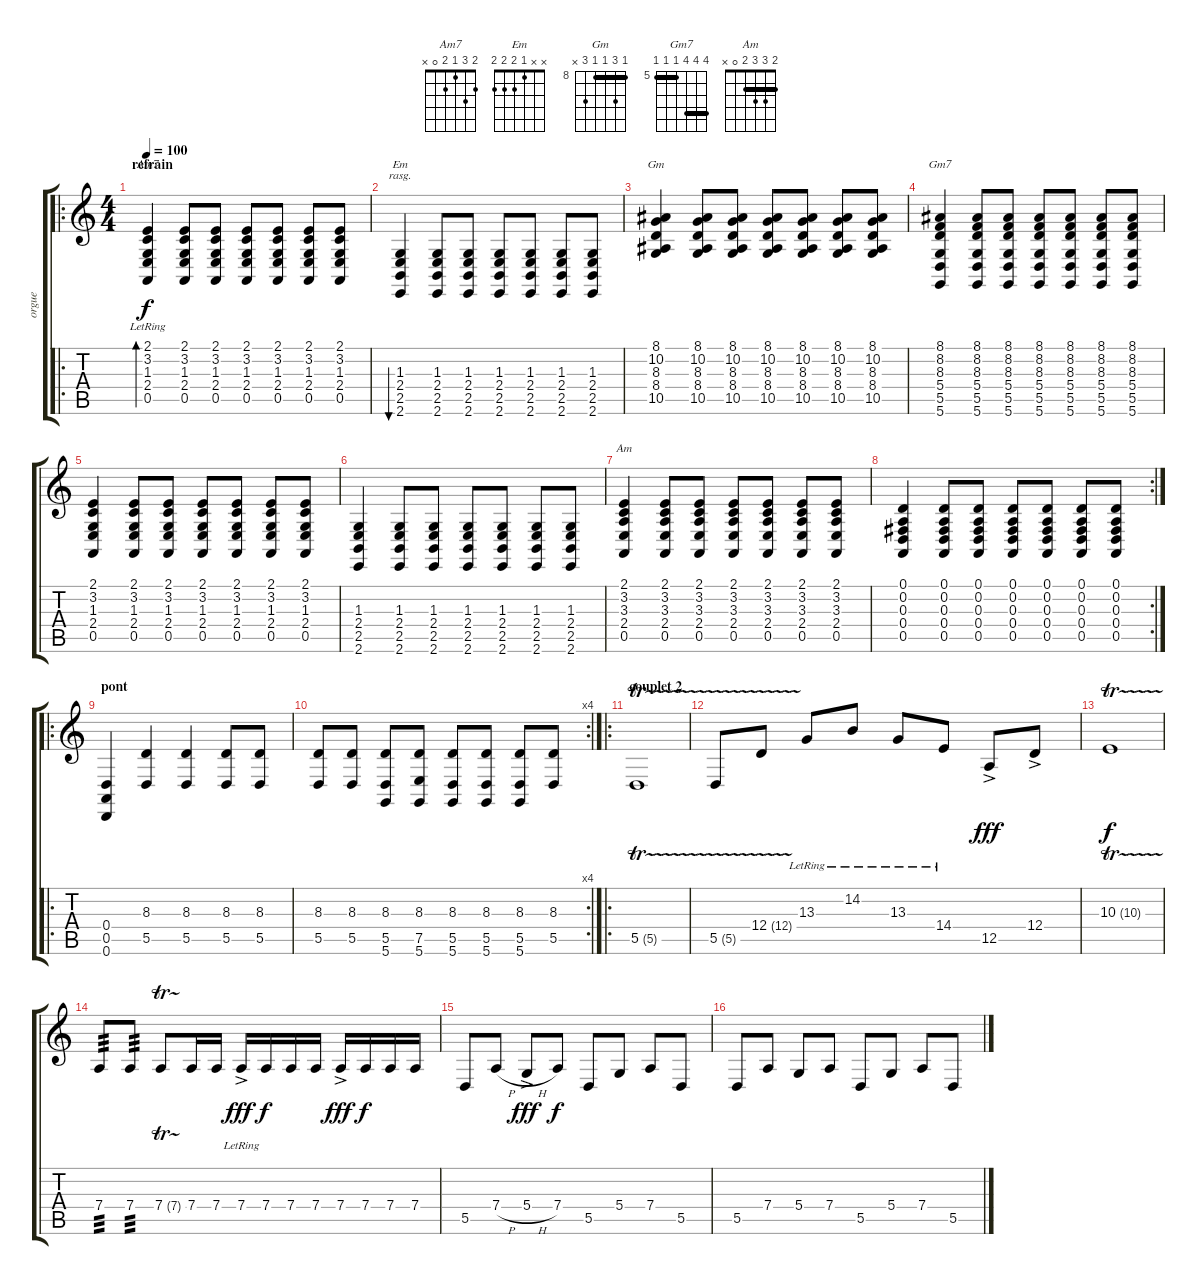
\track ("orgue" "orgue") {instrument churchorgan}
\staff {score tabs}
\tuning (D4 A3 Gb3 D3 A2 D2) {hide}
\chord ("Am7" 2 3 1 2 0 x)
\chord ("Em" x x 1 2 2 2)
\chord ("Gm" 8 10 8 8 10 x) {firstfret 8 barre 8}
\chord ("Gm7" 8 8 8 5 5 5) {firstfret 5 barre (5 8)}
\chord ("Am" 2 3 3 2 0 x) {barre 2}
\ro
\ts (4 4)
\section ("" "refrain")
\tempo 100
\clef g2
\ks c
(2.1{lr} 3.2 1.3 2.4 0.5).4{bd 60 ch "Am7" dy f instrument electricguitarjazz} (2.1 3.2 1.3 2.4 0.5).8 (2.1 3.2 1.3 2.4 0.5).8 (2.1 3.2 1.3 2.4 0.5).8 (2.1 3.2 1.3 2.4 0.5).8 (2.1 3.2 1.3 2.4 0.5).8 (2.1 3.2 1.3 2.4 0.5).8 |
(1.3 2.4 2.5 2.6).4{bu 60 ch "Em" rasg ii} (1.3 2.4 2.5 2.6).8 (1.3 2.4 2.5 2.6).8 (1.3 2.4 2.5 2.6).8 (1.3 2.4 2.5 2.6).8 (1.3 2.4 2.5 2.6).8 (1.3 2.4 2.5 2.6).8 |
(8.1 10.2 8.3 8.4 10.5).4{ch "Gm"} (8.1 10.2 8.3 8.4 10.5).8 (8.1 10.2 8.3 8.4 10.5).8 (8.1 10.2 8.3 8.4 10.5).8 (8.1 10.2 8.3 8.4 10.5).8 (8.1 10.2 8.3 8.4 10.5).8 (8.1 10.2 8.3 8.4 10.5).8 |
(8.1 8.2 8.3 5.4 5.5 5.6).4{ch "Gm7"} (8.1 8.2 8.3 5.4 5.5 5.6).8 (8.1 8.2 8.3 5.4 5.5 5.6).8 (8.1 8.2 8.3 5.4 5.5 5.6).8 (8.1 8.2 8.3 5.4 5.5 5.6).8 (8.1 8.2 8.3 5.4 5.5 5.6).8 (8.1 8.2 8.3 5.4 5.5 5.6).8 |
(2.1 3.2 1.3 2.4 0.5).4 (2.1 3.2 1.3 2.4 0.5).8 (2.1 3.2 1.3 2.4 0.5).8 (2.1 3.2 1.3 2.4 0.5).8 (2.1 3.2 1.3 2.4 0.5).8 (2.1 3.2 1.3 2.4 0.5).8 (2.1 3.2 1.3 2.4 0.5).8 |
(1.3 2.4 2.5 2.6).4 (1.3 2.4 2.5 2.6).8 (1.3 2.4 2.5 2.6).8 (1.3 2.4 2.5 2.6).8 (1.3 2.4 2.5 2.6).8 (1.3 2.4 2.5 2.6).8 (1.3 2.4 2.5 2.6).8 |
(2.1 3.2 3.3 2.4 0.5).4{ch "Am"} (2.1 3.2 3.3 2.4 0.5).8 (2.1 3.2 3.3 2.4 0.5).8 (2.1 3.2 3.3 2.4 0.5).8 (2.1 3.2 3.3 2.4 0.5).8 (2.1 3.2 3.3 2.4 0.5).8 (2.1 3.2 3.3 2.4 0.5).8 |
\rc 2
(0.1 0.2 0.3 0.4 0.5).4 (0.1 0.2 0.3 0.4 0.5).8 (0.1 0.2 0.3 0.4 0.5).8 (0.1 0.2 0.3 0.4 0.5).8 (0.1 0.2 0.3 0.4 0.5).8 (0.1 0.2 0.3 0.4 0.5).8 (0.1 0.2 0.3 0.4 0.5).8 |
\ro
\section ("" "pont")
(0.4 0.5 0.6).4 (8.3 5.5).4 (8.3 5.5).4 (8.3 5.5).8 (8.3 5.5).8 |
\rc 4
(8.3 5.5).8 (8.3 5.5).8 (8.3 5.5 5.6).8 (8.3 7.5 5.6).8 (8.3 5.5 5.6).8 (8.3 5.5 5.6).8 (8.3 5.5 5.6).8 (8.3 5.5).8 |
\ro
\section ("" "couplet 2")
5.5{tr (5 16)}.1{instrument electricguitarjazz} |
5.5{tr (5 16)}.8 12.4{tr (12 16)}.8 13.3{lr}.8 14.2{lr}.8 13.3{lr}.8 14.4{lr}.8 12.5{ac}.8{dy fff} 12.4{ac}.8 |
10.3{tr (10 16)}.1{dy f} |
7.4.8{tp 3} 7.4.8{tp 3} 7.4{tr (7 16)}.8 7.4.16 7.4.16 7.4{ac lr}.16{dy fff} 7.4.16{dy f} 7.4.16 7.4.16 7.4{ac}.16{dy fff} 7.4.16{dy f} 7.4.16 7.4.16 |
5.5.8 7.4{h}.8 5.4{h ac}.8{dy fff} 7.4.8{dy f} 5.5.8 5.4.8 7.4.8 5.5.8 |
5.5.8 7.4.8 5.4.8 7.4.8 5.5.8 5.4.8 7.4.8 5.5.8
